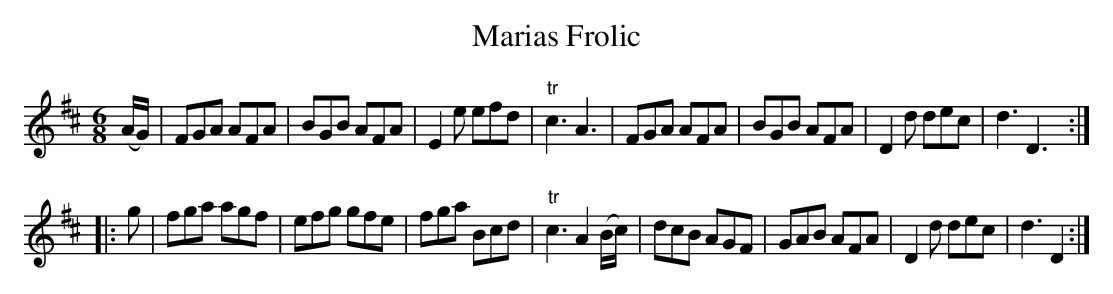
X:1
T:Marias Frolic
M:6/8
K:D
(A/G/)|\
FGA AFA| BGB AFA| E2e efd| "tr"c3 A3 |\
FGA AFA| BGB AFA| D2d dec| d3 D3 :|
|:g|\
fga agf| efg gfe| fga Bcd| "tr"c3 A2(B/c/)|\
dcB AGF| GAB AFA| D2d dec| d3 D2:|
